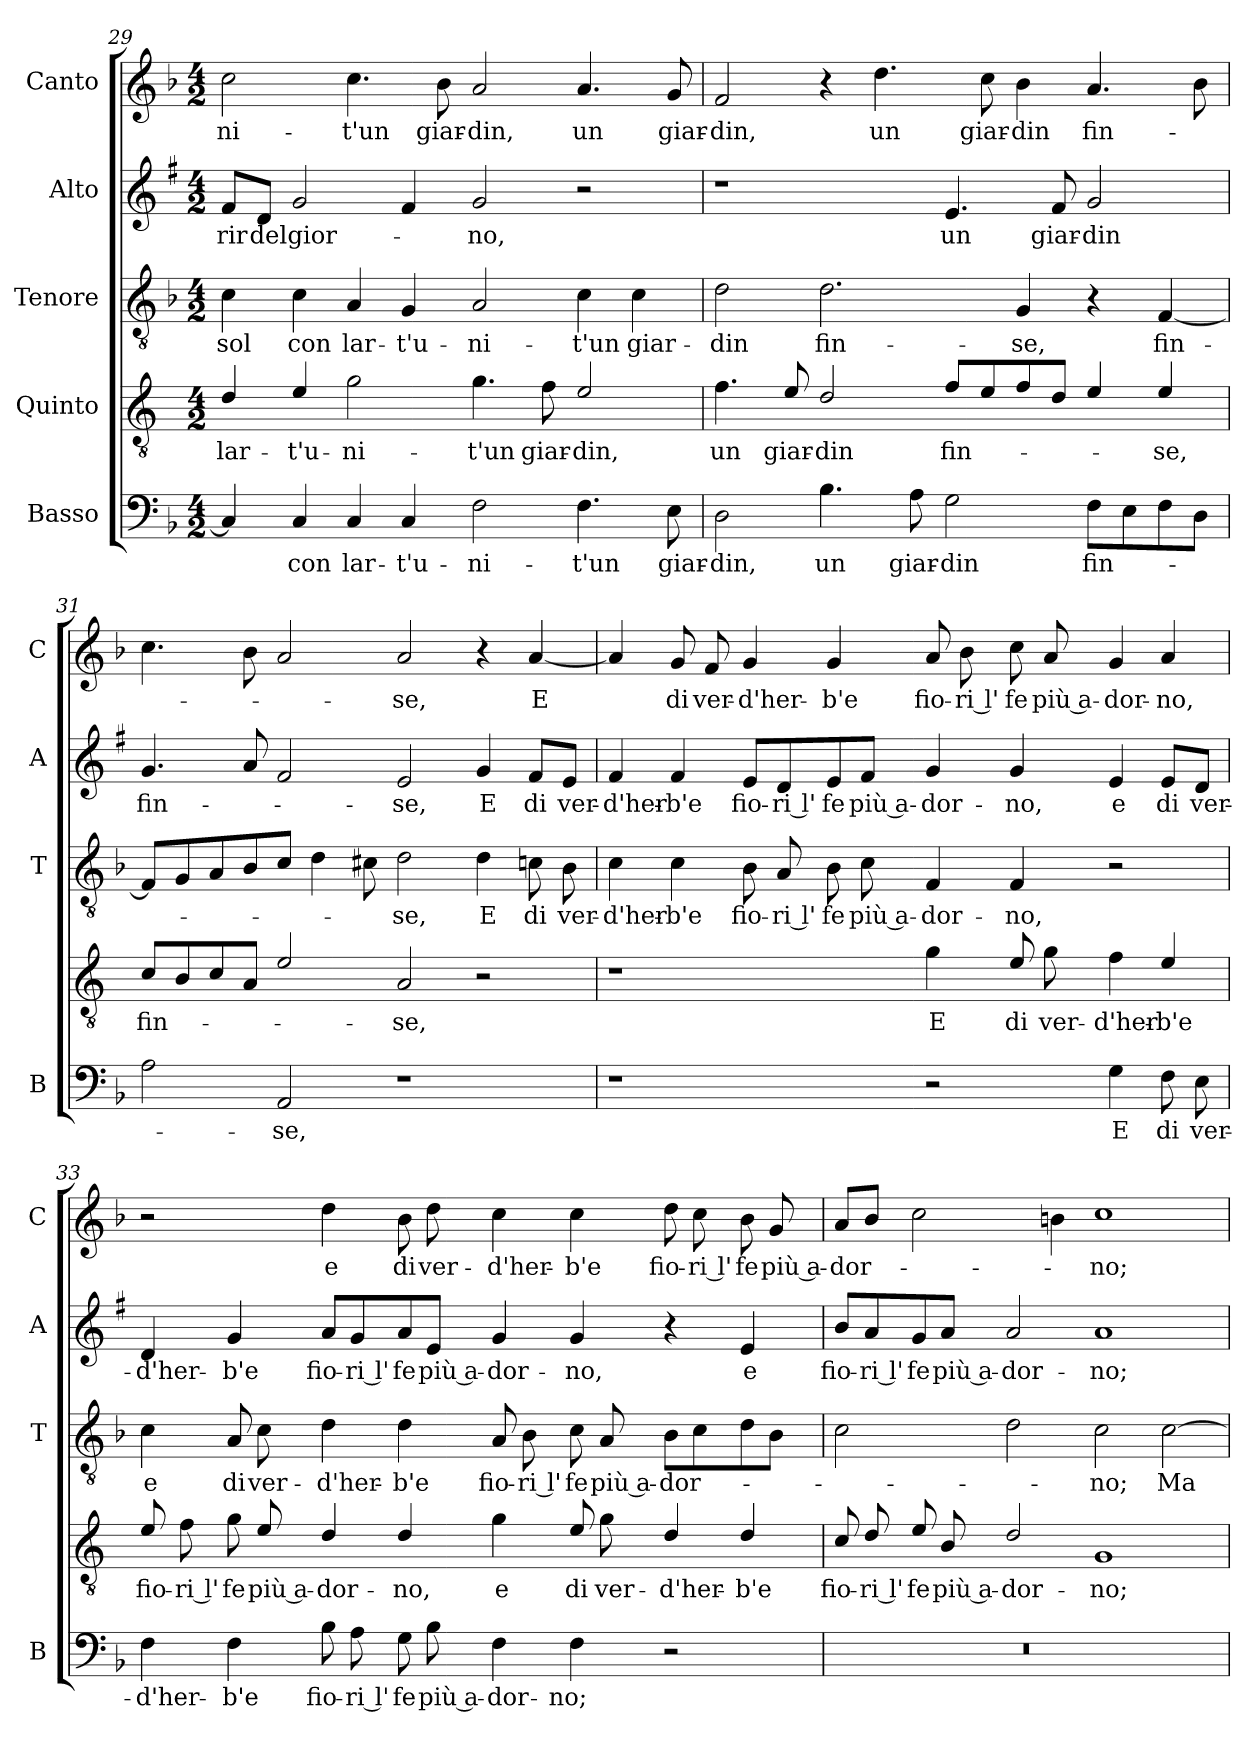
**kern	**text	**kern	**text	**kern	**text	**kern	**text	**kern	**text
*part5	*part5	*part4	*part4	*part3	*part3	*part2	*part2	*part1	*part1
*staff5	*staff5	*staff4	*staff4	*staff3	*staff3	*staff2	*staff2	*staff1	*staff1
*I"Basso	*	*I"Quinto	*	*I"Tenore	*	*I"Alto	*	*I"Canto	*
*I'B	*	*	*	*I'T	*	*I'A	*	*I'C	*
*clefF4	*	*clefGv2	*	*clefGv2	*	*clefG2	*	*clefG2	*
*	*	*ITrd4c7	*	*	*	*ITrd1c2	*	*	*
*k[b-]	*	*k[b-]	*	*k[b-]	*	*k[b-]	*	*k[b-]	*
*F:	*	*F:	*	*F:	*	*F:	*	*F:	*
*M4/2	*	*M4/2	*	*M4/2	*	*M4/2	*	*M4/2	*
=29	=29	=29	=29	=29	=29	=29	=29	=29	=29
!	!	!	!LO:LY:b	!	!LO:LY:b	!	!LO:LY:b	!	!LO:LY:b
4C/]	.	4G/	lar-	4c\	sol	8e/L	-rir	2cc\	-ni-
!	!	!	!	!	!	!	!LO:LY:b	!	!
.	.	.	.	.	.	8c/J	del	.	.
!	!LO:LY:b	!	!LO:LY:b	!	!LO:LY:b	!	!LO:LY:b	!	!
4C/	con	4A/	-t'u-	4c\	con	2f/	gior-	.	.
!	!LO:LY:b	!	!LO:LY:b	!	!LO:LY:b	!	!	!	!LO:LY:b
4C/	lar-	2c\	-ni-	4A/	lar-	.	.	4.cc\	-t'un
!	!LO:LY:b	!	!	!	!LO:LY:b	!	!	!	!
4C/	-t'u-	.	.	4G/	-t'u-	4e/	.	.	.
!	!	!	!	!	!	!	!	!	!LO:LY:b
.	.	.	.	.	.	.	.	8b-\	giar-
!	!LO:LY:b	!	!LO:LY:b	!	!LO:LY:b	!	!LO:LY:b	!	!LO:LY:b
2F\	-ni-	4.c\	-t'un	2A/	-ni-	2f/	-no,	2a/	-din,
!	!	!	!LO:LY:b	!	!	!	!	!	!
.	.	8B-\	giar-	.	.	.	.	.	.
!	!LO:LY:b	!	!LO:LY:b	!	!LO:LY:b	!	!	!	!LO:LY:b
4.F\	-t'un	2A/	-din,	4c\	-t'un	2r	.	4.a/	un
!	!	!	!	!	!LO:LY:b	!	!	!	!
.	.	.	.	4c\	giar-	.	.	.	.
!	!LO:LY:b	!	!	!	!	!	!	!	!LO:LY:b
8E\	giar-	.	.	.	.	.	.	8g/	giar-
!!LO:PB:g=z
=30	=30	=30	=30	=30	=30	=30	=30	=30	=30
!	!LO:LY:b	!	!LO:LY:b	!	!LO:LY:b	!	!	!	!LO:LY:b
2D\	-din,	4.B-\	un	2d\	-din	1r	.	2f/	-din,
!	!	!	!LO:LY:b	!	!	!	!	!	!
.	.	8A/	giar-	.	.	.	.	.	.
!	!LO:LY:b	!	!LO:LY:b	!	!LO:LY:b	!	!	!	!
4.B-\	un	2G/	-din	2.d\	fin-	.	.	4r	.
!	!	!	!	!	!	!	!	!	!LO:LY:b
.	.	.	.	.	.	.	.	4.dd\	un
!	!LO:LY:b	!	!	!	!	!	!	!	!
8A\	giar-	.	.	.	.	.	.	.	.
!	!LO:LY:b	!	!LO:LY:b	!	!	!	!LO:LY:b	!	!
2G\	-din	8B-/L	fin-	.	.	4.d/	un	.	.
!	!	!	!	!	!	!	!	!	!LO:LY:b
.	.	8A/	.	.	.	.	.	8cc\	giar-
!	!	!	!	!	!LO:LY:b	!	!	!	!LO:LY:b
.	.	8B-/	.	4G/	-se,	.	.	4b-\	-din
!	!	!	!	!	!	!	!LO:LY:b	!	!
.	.	8G/J	.	.	.	8e/	giar-	.	.
!	!LO:LY:b	!	!	!	!	!	!LO:LY:b	!	!LO:LY:b
8F\L	fin-	4A/	.	4r	.	2f/	-din	4.a/	fin-
8E\	.	.	.	.	.	.	.	.	.
!	!	!	!LO:LY:b	!	!LO:LY:b	!	!	!	!
8F\	.	4A/	-se,	[4F/	fin-	.	.	.	.
8D\J	.	.	.	.	.	.	.	8b-\	.
=31	=31	=31	=31	=31	=31	=31	=31	=31	=31
!	!	!	!LO:LY:b	!	!	!	!LO:LY:b	!	!
2A\	.	8F/L	fin-	8F/L]	.	4.f/	fin-	4.cc\	.
.	.	8E/	.	8G/	.	.	.	.	.
.	.	8F/	.	8A/	.	.	.	.	.
.	.	8D/J	.	8B-/	.	8g/	.	8b-\	.
!	!LO:LY:b	!	!	!	!	!	!	!	!
2AA/	-se,	2A/	.	8c/J	.	2e/	.	2a/	.
.	.	.	.	4d\	.	.	.	.	.
.	.	.	.	8c#X\	.	.	.	.	.
!	!	!	!LO:LY:b	!	!LO:LY:b	!	!LO:LY:b	!	!LO:LY:b
1r	.	2D/	-se,	2d\	-se,	2d/	-se,	2a/	-se,
!	!	!	!	!	!LO:LY:b	!	!LO:LY:b	!	!
.	.	2r	.	4d\	E	4f/	E	4r	.
!	!	!	!	!	!LO:LY:b	!	!LO:LY:b	!	!LO:LY:b
.	.	.	.	8cn\	di	8e/L	di	[4a/	E
!	!	!	!	!	!LO:LY:b	!	!LO:LY:b	!	!
.	.	.	.	8B-\	ver-	8d/J	ver-	.	.
!!LO:LB:g=z
=32	=32	=32	=32	=32	=32	=32	=32	=32	=32
!	!	!	!	!	!LO:LY:b	!	!LO:LY:b	!	!
1r	.	1r	.	4c\	-d'her-	4e/	-d'her-	4a/]	.
!	!	!	!	!	!LO:LY:b	!	!LO:LY:b	!	!LO:LY:b
.	.	.	.	4c\	-b'e	4e/	-b'e	8g/	di
!	!	!	!	!	!	!	!	!	!LO:LY:b
.	.	.	.	.	.	.	.	8f/	ver-
!	!	!	!	!	!LO:LY:b	!	!LO:LY:b	!	!LO:LY:b
.	.	.	.	8B-\	fio-	8d/L	fio-	4g/	-d'her-
!	!	!	!	!	!LO:LY:b	!	!LO:LY:b	!	!
.	.	.	.	8A/	-ri l'	8c/	-ri l'	.	.
!	!	!	!	!	!LO:LY:b	!	!LO:LY:b	!	!LO:LY:b
.	.	.	.	8B-\	fe	8d/	fe	4g/	-b'e
!	!	!	!	!	!LO:LY:b	!	!LO:LY:b	!	!
.	.	.	.	8c\	più a-	8e/J	più a-	.	.
!	!	!	!LO:LY:b	!	!LO:LY:b	!	!LO:LY:b	!	!LO:LY:b
2r	.	4c\	E	4F/	-dor-	4f/	-dor-	8a/	fio-
!	!	!	!	!	!	!	!	!	!LO:LY:b
.	.	.	.	.	.	.	.	8b-\	-ri l'
!	!	!	!LO:LY:b	!	!LO:LY:b	!	!LO:LY:b	!	!LO:LY:b
.	.	8A/	di	4F/	-no,	4f/	-no,	8cc\	fe
!	!	!	!LO:LY:b	!	!	!	!	!	!LO:LY:b
.	.	8c\	ver-	.	.	.	.	8a/	più a-
!	!LO:LY:b	!	!LO:LY:b	!	!	!	!LO:LY:b	!	!LO:LY:b
4G\	E	4B-\	-d'her-	2r	.	4d/	e	4g/	-dor-
!	!LO:LY:b	!	!LO:LY:b	!	!	!	!LO:LY:b	!	!LO:LY:b
8F\	di	4A/	-b'e	.	.	8d/L	di	4a/	-no,
!	!LO:LY:b	!	!	!	!	!	!LO:LY:b	!	!
8E\	ver-	.	.	.	.	8c/J	ver-	.	.
=33	=33	=33	=33	=33	=33	=33	=33	=33	=33
!	!LO:LY:b	!	!LO:LY:b	!	!LO:LY:b	!	!LO:LY:b	!	!
4F\	-d'her-	8A/	fio-	4c\	e	4c/	-d'her-	2r	.
!	!	!	!LO:LY:b	!	!	!	!	!	!
.	.	8B-\	-ri l'	.	.	.	.	.	.
!	!LO:LY:b	!	!LO:LY:b	!	!LO:LY:b	!	!LO:LY:b	!	!
4F\	-b'e	8c\	fe	8A/	di	4f/	-b'e	.	.
!	!	!	!LO:LY:b	!	!LO:LY:b	!	!	!	!
.	.	8A/	più a-	8c\	ver-	.	.	.	.
!	!LO:LY:b	!	!LO:LY:b	!	!LO:LY:b	!	!LO:LY:b	!	!LO:LY:b
8B-\	fio-	4G/	-dor-	4d\	-d'her-	8g/L	fio-	4dd\	e
!	!LO:LY:b	!	!	!	!	!	!LO:LY:b	!	!
8A\	-ri l'	.	.	.	.	8f/	-ri l'	.	.
!	!LO:LY:b	!	!LO:LY:b	!	!LO:LY:b	!	!LO:LY:b	!	!LO:LY:b
8G\	fe	4G/	-no,	4d\	-b'e	8g/	fe	8b-\	di
!	!LO:LY:b	!	!	!	!	!	!LO:LY:b	!	!LO:LY:b
8B-\	più a-	.	.	.	.	8d/J	più a-	8dd\	ver-
!	!LO:LY:b	!	!LO:LY:b	!	!LO:LY:b	!	!LO:LY:b	!	!LO:LY:b
4F\	-dor-	4c\	e	8A/	fio-	4f/	-dor-	4cc\	-d'her-
!	!	!	!	!	!LO:LY:b	!	!	!	!
.	.	.	.	8B-\	-ri l'	.	.	.	.
!	!LO:LY:b	!	!LO:LY:b	!	!LO:LY:b	!	!LO:LY:b	!	!LO:LY:b
4F\	-no;	8A/	di	8c\	fe	4f/	-no,	4cc\	-b'e
!	!	!	!LO:LY:b	!	!LO:LY:b	!	!	!	!
.	.	8c\	ver-	8A/	più a-	.	.	.	.
!	!	!	!LO:LY:b	!	!LO:LY:b	!	!	!	!LO:LY:b
2r	.	4G/	-d'her-	8B-\L	-dor-	4r	.	8dd\	fio-
!	!	!	!	!	!	!	!	!	!LO:LY:b
.	.	.	.	8c\	.	.	.	8cc\	-ri l'
!	!	!	!LO:LY:b	!	!	!	!LO:LY:b	!	!LO:LY:b
.	.	4G/	-b'e	8d\	.	4d/	e	8b-\	fe
!	!	!	!	!	!	!	!	!	!LO:LY:b
.	.	.	.	8B-\J	.	.	.	8g/	più a-
!!LO:LB:g=z
=34	=34	=34	=34	=34	=34	=34	=34	=34	=34
!	!	!	!LO:LY:b	!	!	!	!LO:LY:b	!	!LO:LY:b
0r	.	8F/	fio-	2c\	.	8a/L	fio-	8a/L	-dor-
!	!	!	!LO:LY:b	!	!	!	!LO:LY:b	!	!
.	.	8G/	-ri l'	.	.	8g/	-ri l'	8b-/J	.
!	!	!	!LO:LY:b	!	!	!	!LO:LY:b	!	!
.	.	8A/	fe	.	.	8f/	fe	2cc\	.
!	!	!	!LO:LY:b	!	!	!	!LO:LY:b	!	!
.	.	8E/	più a-	.	.	8g/J	più a-	.	.
!	!	!	!LO:LY:b	!	!	!	!LO:LY:b	!	!
.	.	2G/	-dor-	2d\	.	2g/	-dor-	.	.
.	.	.	.	.	.	.	.	4bn\	.
!	!	!	!LO:LY:b	!	!LO:LY:b	!	!LO:LY:b	!	!LO:LY:b
.	.	1C	-no;	2c\	-no;	1g	-no;	1cc	-no;
!	!	!	!	!	!LO:LY:b	!	!	!	!
.	.	.	.	[2c\	Ma	.	.	.	.
=	=	=	=	=	=	=	=	=	=
*-	*-	*-	*-	*-	*-	*-	*-	*-	*-
